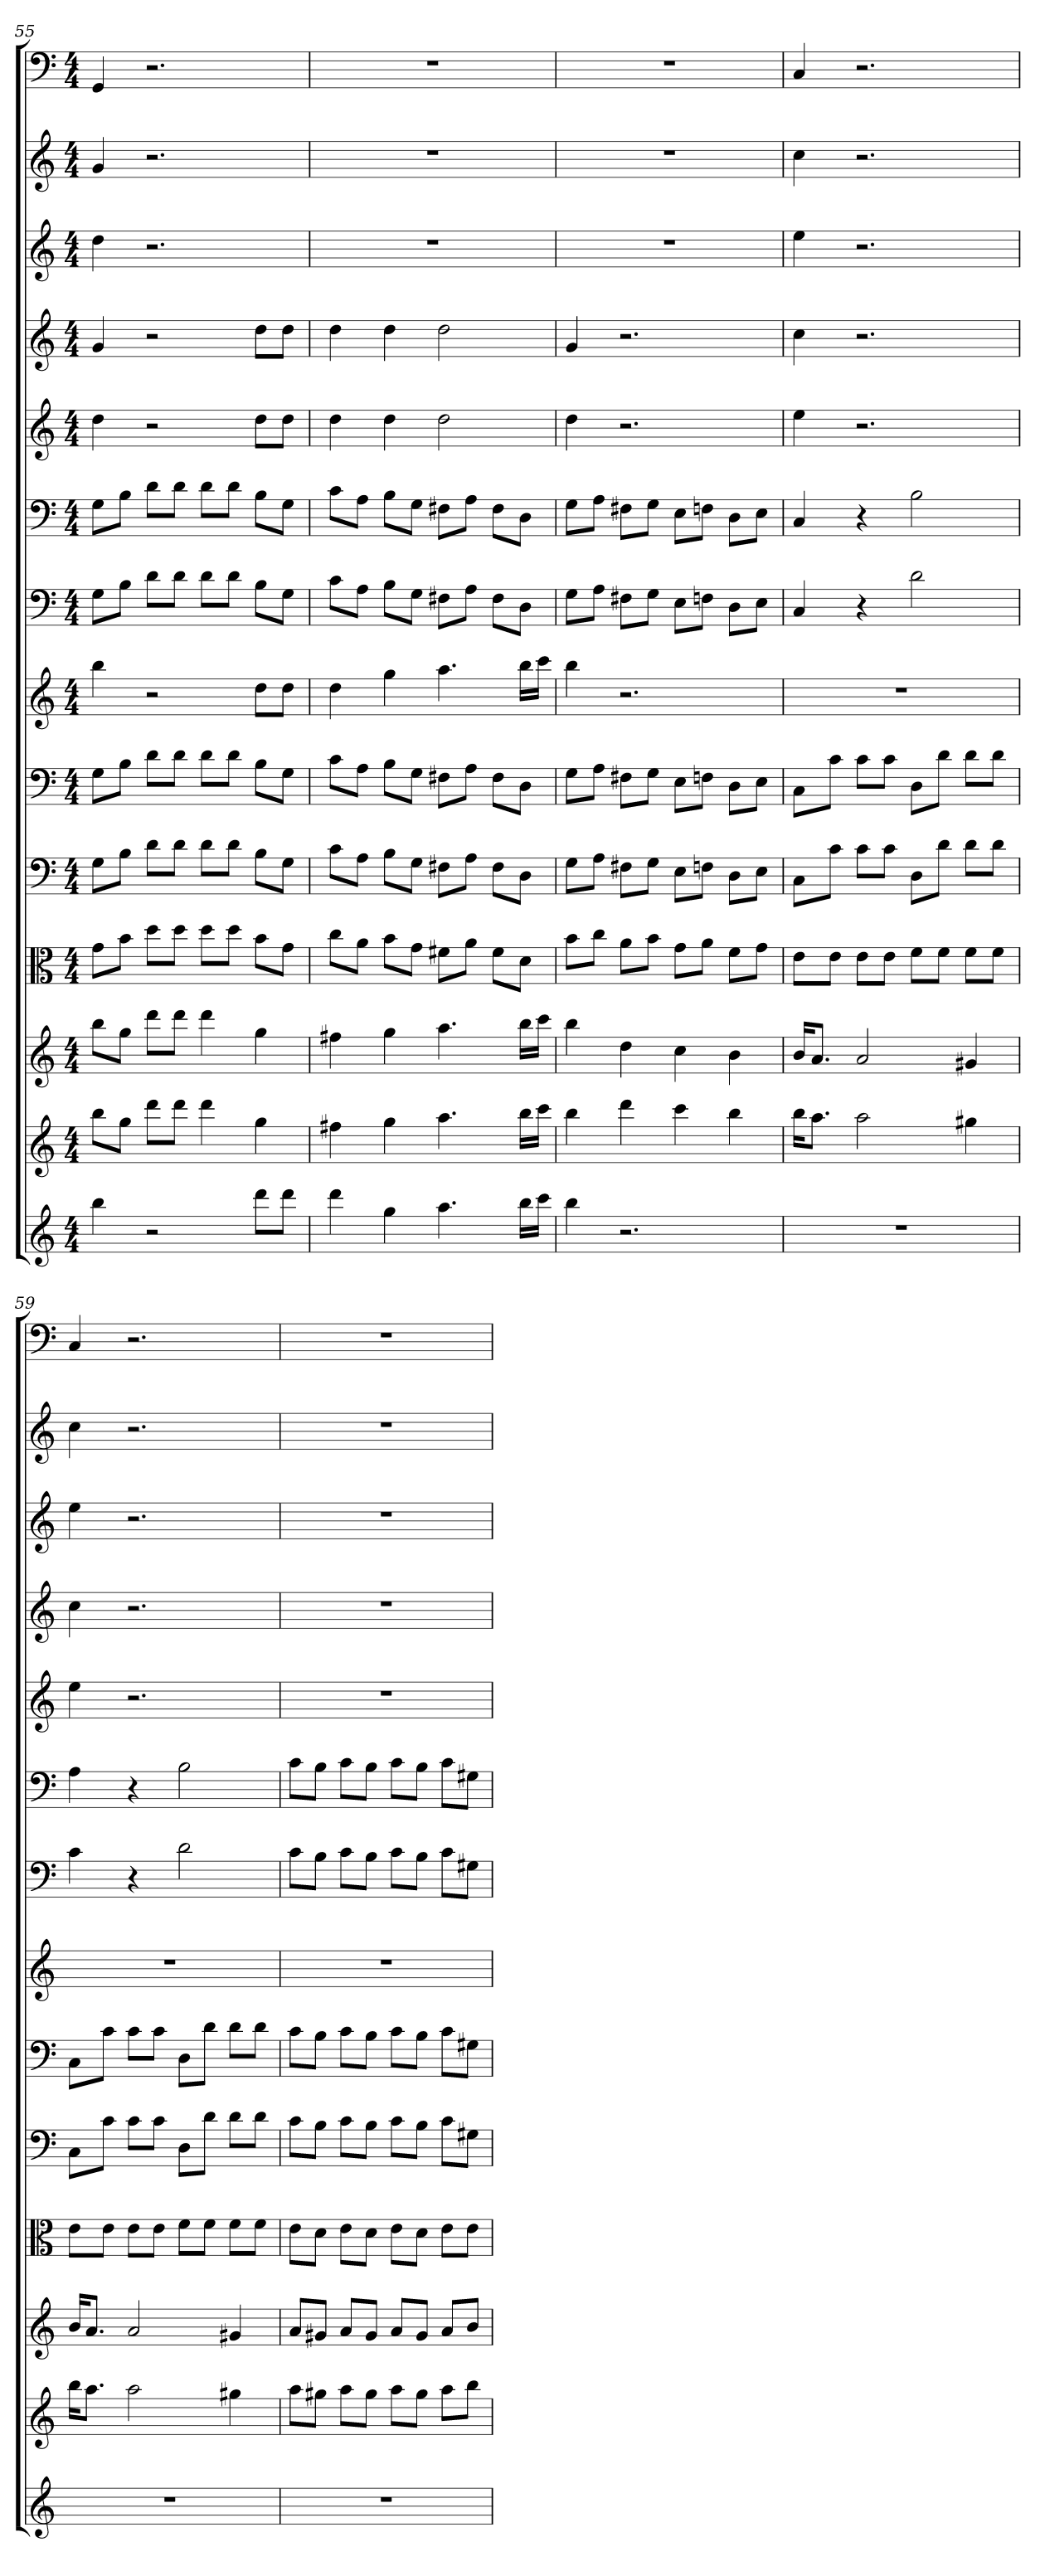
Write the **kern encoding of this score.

**kern	**kern	**kern	**kern	**kern	**kern	**kern	**kern	**kern	**kern	**kern	**kern	**kern	**kern
*part14	*part13	*part12	*part11	*part10	*part9	*part8	*part7	*part6	*part5	*part4	*part3	*part2	*part1
*staff14	*staff13	*staff12	*staff11	*staff10	*staff9	*staff8	*staff7	*staff6	*staff5	*staff4	*staff3	*staff2	*staff1
*	*	*	*clefC3	*clefF4	*clefF4	*	*clefF4	*clefF4	*	*	*	*	*clefF4
*k[]	*k[]	*k[]	*k[]	*k[]	*k[]	*k[]	*k[]	*k[]	*k[]	*k[]	*k[]	*k[]	*k[]
*C:	*C:	*C:	*C:	*C:	*C:	*C:	*C:	*C:	*C:	*C:	*C:	*C:	*C:
*M4/4	*M4/4	*M4/4	*M4/4	*M4/4	*M4/4	*M4/4	*M4/4	*M4/4	*M4/4	*M4/4	*M4/4	*M4/4	*M4/4
=55	=55	=55	=55	=55	=55	=55	=55	=55	=55	=55	=55	=55	=55
4bb	8bbL	8bbL	8g\L	8G\L	8G\L	4bb	8G\L	8G\L	4dd	4g	4dd	4g	4GG
.	8ggJ	8ggJ	8b\J	8B\J	8B\J	.	8B\J	8B\J	.	.	.	.	.
2r	8dddL	8dddL	8dd\L	8d\L	8d\L	2r	8d\L	8d\L	2r	2r	2.r	2.r	2.r
.	8dddJ	8dddJ	8dd\J	8d\J	8d\J	.	8d\J	8d\J	.	.	.	.	.
.	4ddd	4ddd	8dd\L	8d\L	8d\L	.	8d\L	8d\L	.	.	.	.	.
.	.	.	8dd\J	8d\J	8d\J	.	8d\J	8d\J	.	.	.	.	.
8dddL	4gg	4gg	8b\L	8B\L	8B\L	8ddL	8B\L	8B\L	8ddL	8ddL	.	.	.
8dddJ	.	.	8g\J	8G\J	8G\J	8ddJ	8G\J	8G\J	8ddJ	8ddJ	.	.	.
=56	=56	=56	=56	=56	=56	=56	=56	=56	=56	=56	=56	=56	=56
4ddd	4ff#X	4ff#X	8cc\L	8c\L	8c\L	4dd	8c\L	8c\L	4dd	4dd	1r	1r	1r
.	.	.	8a\J	8A\J	8A\J	.	8A\J	8A\J	.	.	.	.	.
4gg	4gg	4gg	8b\L	8B\L	8B\L	4gg	8B\L	8B\L	4dd	4dd	.	.	.
.	.	.	8g\J	8G\J	8G\J	.	8G\J	8G\J	.	.	.	.	.
4.aa	4.aa	4.aa	8f#X\L	8F#X\L	8F#X\L	4.aa	8F#X\L	8F#X\L	2dd	2dd	.	.	.
.	.	.	8a\J	8A\J	8A\J	.	8A\J	8A\J	.	.	.	.	.
.	.	.	8f#\L	8F#\L	8F#\L	.	8F#\L	8F#\L	.	.	.	.	.
16bbLL	16bbLL	16bbLL	8d\J	8D\J	8D\J	16bbLL	8D\J	8D\J	.	.	.	.	.
16cccJJ	16cccJJ	16cccJJ	.	.	.	16cccJJ	.	.	.	.	.	.	.
=57	=57	=57	=57	=57	=57	=57	=57	=57	=57	=57	=57	=57	=57
4bb	4bb	4bb	8b\L	8G\L	8G\L	4bb	8G\L	8G\L	4dd	4g	1r	1r	1r
.	.	.	8cc\J	8A\J	8A\J	.	8A\J	8A\J	.	.	.	.	.
2.r	4ddd	4dd	8a\L	8F#X\L	8F#X\L	2.r	8F#X\L	8F#X\L	2.r	2.r	.	.	.
.	.	.	8b\J	8G\J	8G\J	.	8G\J	8G\J	.	.	.	.	.
.	4ccc	4cc	8g\L	8E\L	8E\L	.	8E\L	8E\L	.	.	.	.	.
.	.	.	8a\J	8Fn\J	8Fn\J	.	8Fn\J	8Fn\J	.	.	.	.	.
.	4bb	4b	8f\L	8D\L	8D\L	.	8D\L	8D\L	.	.	.	.	.
.	.	.	8g\J	8E\J	8E\J	.	8E\J	8E\J	.	.	.	.	.
=58	=58	=58	=58	=58	=58	=58	=58	=58	=58	=58	=58	=58	=58
1r	16bbKL	16bKL	8e\L	8C\L	8C\L	1r	4C	4C	4ee	4cc	4ee	4cc	4C
.	8.aaJ	8.aJ	.	.	.	.	.	.	.	.	.	.	.
.	.	.	8e\J	8c\J	8c\J	.	.	.	.	.	.	.	.
.	2aa	2a	8e\L	8c\L	8c\L	.	4r	4r	2.r	2.r	2.r	2.r	2.r
.	.	.	8e\J	8c\J	8c\J	.	.	.	.	.	.	.	.
.	.	.	8f\L	8D\L	8D\L	.	2d	2B	.	.	.	.	.
.	.	.	8f\J	8d\J	8d\J	.	.	.	.	.	.	.	.
.	4gg#X	4g#X	8f\L	8d\L	8d\L	.	.	.	.	.	.	.	.
.	.	.	8f\J	8d\J	8d\J	.	.	.	.	.	.	.	.
=59	=59	=59	=59	=59	=59	=59	=59	=59	=59	=59	=59	=59	=59
1r	16bbKL	16bKL	8e\L	8C\L	8C\L	1r	4c	4A	4ee	4cc	4ee	4cc	4C
.	8.aaJ	8.aJ	.	.	.	.	.	.	.	.	.	.	.
.	.	.	8e\J	8c\J	8c\J	.	.	.	.	.	.	.	.
.	2aa	2a	8e\L	8c\L	8c\L	.	4r	4r	2.r	2.r	2.r	2.r	2.r
.	.	.	8e\J	8c\J	8c\J	.	.	.	.	.	.	.	.
.	.	.	8f\L	8D\L	8D\L	.	2d	2B	.	.	.	.	.
.	.	.	8f\J	8d\J	8d\J	.	.	.	.	.	.	.	.
.	4gg#X	4g#X	8f\L	8d\L	8d\L	.	.	.	.	.	.	.	.
.	.	.	8f\J	8d\J	8d\J	.	.	.	.	.	.	.	.
=60	=60	=60	=60	=60	=60	=60	=60	=60	=60	=60	=60	=60	=60
1r	8aaL	8aL	8e\L	8c\L	8c\L	1r	8c\L	8c\L	1r	1r	1r	1r	1r
.	8gg#XJ	8g#XJ	8d\J	8B\J	8B\J	.	8B\J	8B\J	.	.	.	.	.
.	8aaL	8aL	8e\L	8c\L	8c\L	.	8c\L	8c\L	.	.	.	.	.
.	8gg#J	8g#J	8d\J	8B\J	8B\J	.	8B\J	8B\J	.	.	.	.	.
.	8aaL	8aL	8e\L	8c\L	8c\L	.	8c\L	8c\L	.	.	.	.	.
.	8gg#J	8g#J	8d\J	8B\J	8B\J	.	8B\J	8B\J	.	.	.	.	.
.	8aaL	8aL	8e\L	8c\L	8c\L	.	8c\L	8c\L	.	.	.	.	.
.	8bbJ	8bJ	8e\J	8G#X\J	8G#X\J	.	8G#X\J	8G#X\J	.	.	.	.	.
=	=	=	=	=	=	=	=	=	=	=	=	=	=
*-	*-	*-	*-	*-	*-	*-	*-	*-	*-	*-	*-	*-	*-
